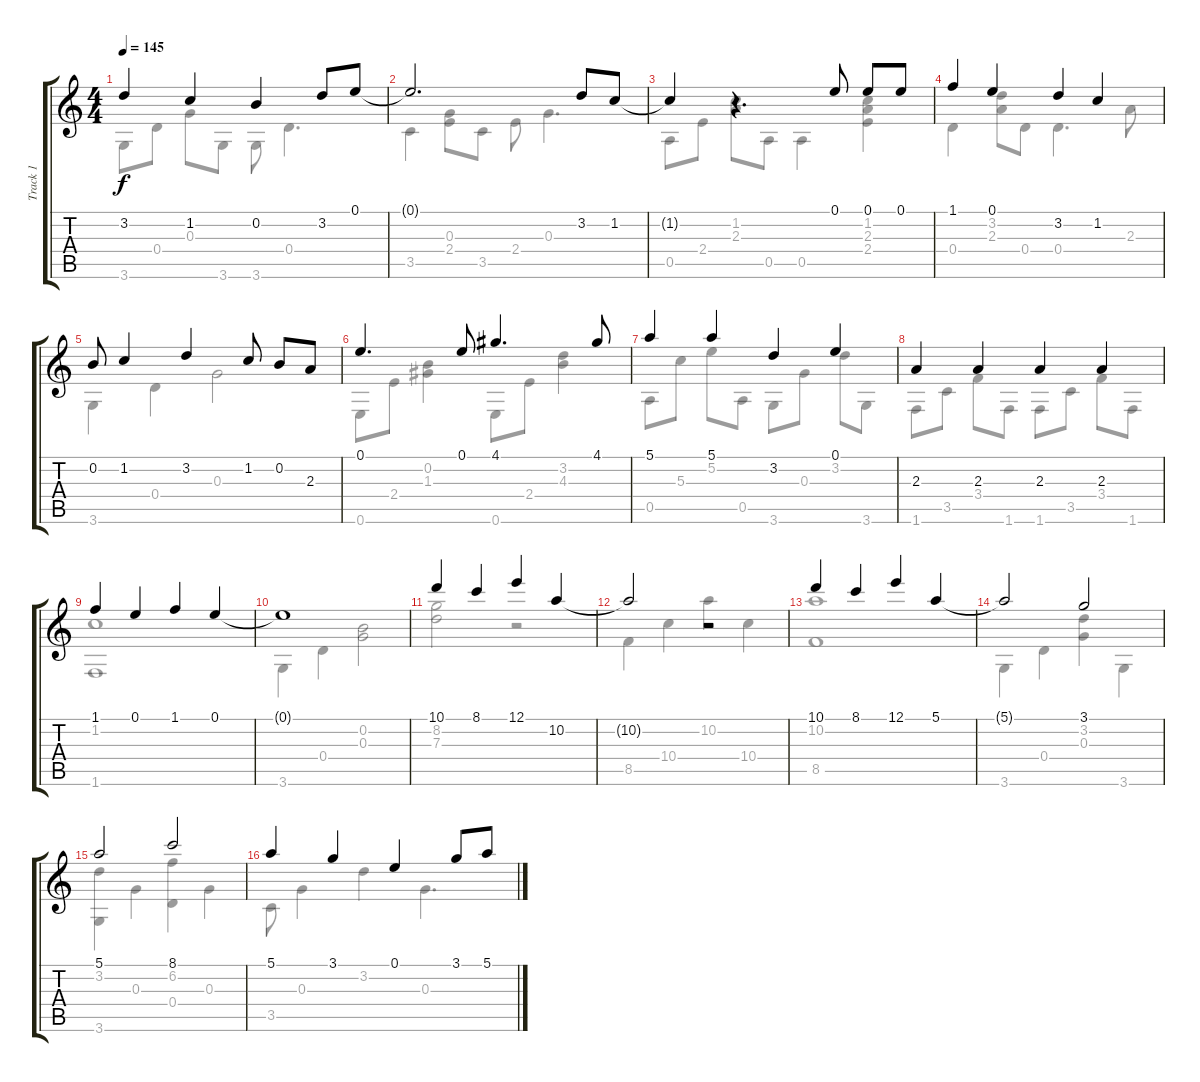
\track ("Track 1" "Track 1") {instrument acousticguitarnylon}
\staff {score tabs}
\tuning (E4 B3 G3 D3 A2 E2) {hide}
\voice
\ts (4 4)
\tempo 145
\clef g2
\ks c
3.2{t}.4{dy f} 1.2.4 0.2.4 3.2.8 0.1.8 |
0.1{t}.2{d} 3.2.8 1.2.8 |
1.2{t}.4 r.4{d} 0.1.8 0.1.8 0.1.8 |
1.1.4 0.1.4 3.2.4 1.2.4 |
0.2.8 1.2.4 3.2.4 1.2.8 0.2.8 2.3.8 |
0.1.4{d} 0.1.8 4.1.4{d} 4.1.8 |
5.1.4 5.1.4 3.2.4 0.1.4 |
2.3.4 2.3.4 2.3.4 2.3.4 |
1.1.4 0.1.4 1.1.4 0.1.4 |
0.1{t}.1 |
10.1.4 8.1.4 12.1.4 10.2.4 |
10.2{t}.2 r.2 |
10.1.4 8.1.4 12.1.4 5.1.4 |
5.1{t}.2 3.1.2 |
5.1.2 8.1.2 |
5.1.4 3.1.4 0.1.4 3.1.8 5.1.8
\voice
\clef g2
\ottava regular
\simile none
\ks c
3.6.8{dy f} 0.4.8 0.3.8 3.6.8 3.6.8 0.4.4{d} |
3.5.4 (0.3 2.4).8 3.5.8 2.4.8 0.3.4{d} |
0.5.8 2.4.8 (1.2 2.3).8 0.5.8 0.5.4 (1.2 2.3 2.4).4 |
0.4.4 (3.2 2.3).8 0.4.8 0.4.4{d} 2.3.8 |
3.6.4 0.4.4 0.3.2 |
0.6.8 2.4.8 (0.2 1.3).4 0.6.8 2.4.8 (3.2 4.3).4 |
0.5.8 5.3.8 5.2.8 0.5.8 3.6.8 0.3.8 3.2.8 3.6.8 |
1.6.8 3.5.8 3.4.8 1.6.8 1.6.8 3.5.8 3.4.8 1.6.8 |
(1.2 1.6).1 |
3.6.4 0.4.4 (0.2 0.3).2 |
(8.2 7.3).2 r.2 |
8.5.4 10.4.4 10.2.4 10.4.4 |
(10.2 8.5).1 |
3.6.4 0.4.4 (3.2 0.3).4 3.6.4 |
(3.2 3.6).4 0.3.4 (6.2 0.4).4 0.3.4 |
3.5.8 0.3.4 3.2.4 0.3.4{d}
